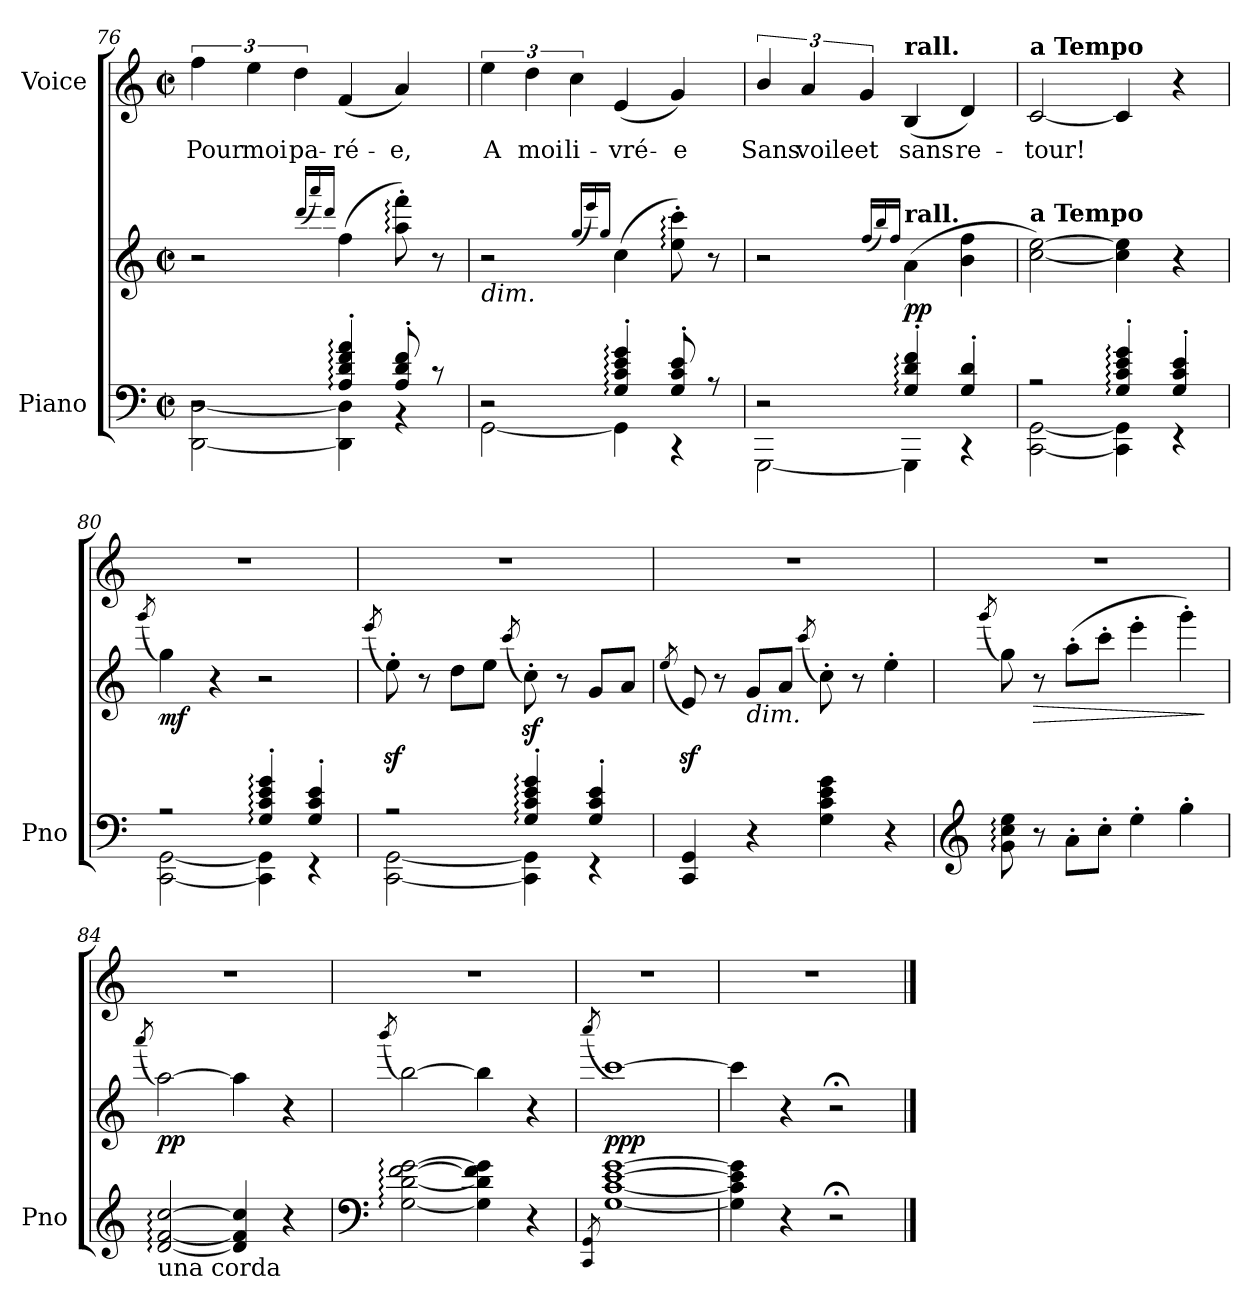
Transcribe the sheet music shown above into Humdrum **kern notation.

**kern	**kern	**dynam	**kern	**text	**dynam
*part2	*part2	*part2	*part1	*part1	*part1
*staff3	*staff2	*staff2/3	*staff1	*staff1	*staff1
*I"Piano	*	*	*I"Voice	*	*
*I'Pno	*	*	*	*	*
!!LO:LB:g=z
*clefF4	*clefG2	*	*clefG2	*	*
*k[]	*k[]	*	*k[]	*	*
*M2/2	*M2/2	*	*M2/2	*	*
*met(c|)	*met(c|)	*	*met(c|)	*	*
=76	=76	=76	=76	=76	=76
*^	*	*	*	*	*
*	*^	*	*	*	*	*
!	!	!	!	!LO:DY:b	!	!LO:LY:b	!
!	!	!	!	!LO:DY:n=1:b	!	!	!LO:DY:a
!	!	!	!	!	!	!	!LO:DY:n=1:a
2r	[2DD\ [2D\	2r	2r	other-dynamics f	6ff\	Pour	other-dynamics f
!	!	!	!	!	!	!LO:LY:b	!
.	.	.	.	.	6ee\	moi	.
!	!	!	!	!	!	!LO:LY:b	!
.	.	.	.	.	6dd\	pa-	.
.	.	.	(<16qddd/LL	.	.	.	.
.	.	.	16qaaa/)	.	.	.	.
.	.	.	16qddd/JJ	.	.	.	.
!	!	!	!	!	!	!LO:LY:b	!
4A/:' 4d/:' 4f/:' 4a/:'	4DD\] 4D\]	2ryy	(>4ff\	.	(<4f/	-ré-	.
!	!	!	!	!	!	!LO:LY:b	!
8A/' 8d/' 8f/'	4rBB	.	8aa\:' 8fff\:')	.	4a/)	-e,	.
8r	.	.	8r	.	.	.	.
=77	=77	=77	=77	=77	=77	=77	=77
!	!	!	!LO:TX:b:i:t=dim.	!	!	!	!
!	!	!	!	!	!	!LO:LY:b	!
2r	[2GG\	2r	2r	.	6ee\	A	.
!	!	!	!	!	!	!LO:LY:b	!
.	.	.	.	.	6dd\	moi	.
!	!	!	!	!	!	!LO:LY:b	!
.	.	.	.	.	6cc\	li-	.
.	.	.	(<16qgg/LL	.	.	.	.
.	.	.	16qeee/)	.	.	.	.
.	.	.	16qgg/JJ	.	.	.	.
!	!	!	!	!	!	!LO:LY:b	!
4G/:' 4c/:' 4e/:' 4g/:'	4GG\]	2ryy	(>4cc\	.	(<4e/	-vré-	.
!	!	!	!	!	!	!LO:LY:b	!
8G/' 8c/' 8e/'	4r	.	8ee\:' 8ccc\:')	.	4g/)	-e	.
8r	.	.	8r	.	.	.	.
=78	=78	=78	=78	=78	=78	=78	=78
!	!	!	!	!	!	!LO:LY:b	!
2r	[2GGG\	2r	2r	.	6b/	Sans	.
!	!	!	!	!	!	!LO:LY:b	!
.	.	.	.	.	6a/	voile	.
!	!	!	!	!	!	!LO:LY:b	!
.	.	.	.	.	6g/	et	.
*	*	*	*	*	*MM100	*	*
.	.	.	(<16qff/LL	.	.	.	.
.	.	.	16qbb/)	.	.	.	.
.	.	.	16qff/JJ	.	.	.	.
!	!	!	!	!	!LO:TX:a:B:t=rall.	!	!
!	!	!	!LO:TX:a:B:t=rall.	!	!	!	!
!	!	!	!	!LO:DY:b	!	!LO:LY:b	!
4G/:' 4d/:' 4f/:'	4GGG\]	2ryy	(>4a\	pp	(<4B/	sans	.
*	*	*	*	*	*MM80	*	*
!	!	!	!	!	!	!LO:LY:b	!
4G/' 4d/'	4r	.	4b\ 4ff\	.	4d/)	re-	.
*v	*v	*v	*	*	*	*	*
=79	=79	=79	=79	=79	=79
*	*	*	*MM126	*	*
*^	*	*	*	*	*
!	!	!	!	!LO:TX:a:B:t=a Tempo	!	!
!	!	!LO:TX:a:B:t=a Tempo	!	!	!	!
!	!	!	!	!	!LO:LY:b	!
2r	[2CC\ [2GG\	[2cc\ [2ee\)	.	[2c/	-tour!	.
4G/:' 4c/:' 4e/:' 4g/:'	4CC\] 4GG\]	4cc\] 4ee\]	.	4c/]	.	.
4G/' 4c/' 4e/'	4r	4r	.	4r	.	.
!!LO:LB:g=z
=80	=80	=80	=80	=80	=80	=80
.	.	(<8qggg/	.	.	.	.
!	!	!	!LO:DY:b	!	!	!
2r	[2CC\ [2GG\	4gg\)	mf	1r	.	.
.	.	4r	.	.	.	.
4G/:' 4c/:' 4e/:' 4g/:'	4CC\] 4GG\]	2r	.	.	.	.
4G/' 4c/' 4e/'	4r	.	.	.	.	.
=81	=81	=81	=81	=81	=81	=81
.	.	(<8qeee/	.	.	.	.
2r	[2CC\ [2GG\	8eez<'\)	.	1r	.	.
.	.	8r	.	.	.	.
.	.	8dd\L	.	.	.	.
.	.	8ee\J	.	.	.	.
.	.	(<8qccc/	.	.	.	.
4G/:' 4c/:' 4e/:' 4g/:'	4CC\] 4GG\]	8ccz<'\)	.	.	.	.
.	.	8r	.	.	.	.
4G/' 4c/' 4e/'	4r	8g/L	.	.	.	.
.	.	8a/J	.	.	.	.
*v	*v	*	*	*	*	*
=82	=82	=82	=82	=82	=82
.	(<8qee/	.	.	.	.
4CC/ 4GG/	8ez</)	.	1r	.	.
.	8r	.	.	.	.
!	!LO:TX:b:i:t=dim.	!	!	!	!
4r	8g/L	.	.	.	.
.	8a/J	.	.	.	.
.	(<8qccc/	.	.	.	.
4G\ 4c\ 4e\ 4g\	8cc'\)	.	.	.	.
.	8r	.	.	.	.
4r	4ee'\	.	.	.	.
!!LO:LB:g=z
=83	=83	=83	=83	=83	=83
*clefG2	*	*	*	*	*
.	(<8qggg/	.	.	.	.
8g\: 8cc\: 8ee\:	8gg\)	.	1r	.	.
!	!	!LO:HP:b	!	!	!
8r	8r	>	.	.	.
8a'\L	(>8aa'\L	.	.	.	.
8cc'\J	8ccc'\J	.	.	.	.
4ee'\	4eee'\	.	.	.	.
4gg'\	4ggg'\)	.	.	.	.
.	.	]	.	.	.
=84	=84	=84	=84	=84	=84
.	(<8qaaa/	.	.	.	.
!LO:TX:b:t=una corda	!	!	!	!	!
!	!	!LO:DY:b	!	!	!
[2d/: [2f/: [2cc/:	[2aa\)	pp	1r	.	.
4d/] 4f/] 4cc/]	4aa\]	.	.	.	.
4r	4r	.	.	.	.
=85	=85	=85	=85	=85	=85
*clefF4	*	*	*	*	*
.	(<8qbbb/	.	.	.	.
[2G\: [2d\: [2f\: [2g\:	[2bb\)	.	1r	.	.
4G\] 4d\] 4f\] 4g\]	4bb\]	.	.	.	.
4r	4r	.	.	.	.
=86	=86	=86	=86	=86	=86
8qCC/ 8qGG/	(<8qcccc/	.	.	.	.
!	!	!LO:DY:b	!	!	!
[1G [1c [1e [1g	[1ccc)	ppp	1r	.	.
=87	=87	=87	=87	=87	=87
4G\] 4c\] 4e\] 4g\]	4ccc\]	.	1r	.	.
4r	4r	.	.	.	.
2r;<	2r;<	.	.	.	.
==	==	==	==	==	==
*-	*-	*-	*-	*-	*-
